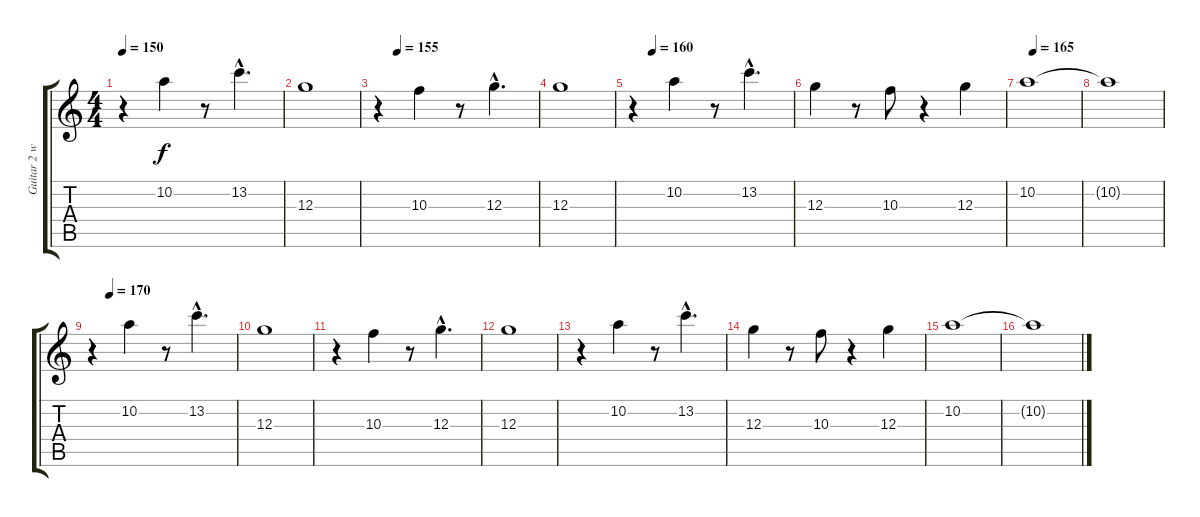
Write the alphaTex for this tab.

\track ("Guitar 2 w/Distortion" "Guitar 2 w") {instrument distortionguitar}
\staff {score tabs}
\tuning (E4 B3 G3 D3 A2 E2) {hide}
\ts (4 4)
\tempo 150
\clef g2
\ks c
r.4{dy f} 10.2.4 r.8 13.2{hac}.4{d} |
12.3.1 |
\tempo (155 0.125)
r.4 10.3.4 r.8 12.3{hac}.4{d} |
12.3.1 |
\tempo (160 0.125)
r.4 10.2.4 r.8 13.2{hac}.4{d} |
12.3.4 r.8 10.3.8 r.4 12.3.4 |
\tempo (165 0.125)
10.2.1 |
10.2{t}.1 |
\tempo (170 0.125)
r.4 10.2.4 r.8 13.2{hac}.4{d} |
12.3.1 |
r.4 10.3.4 r.8 12.3{hac}.4{d} |
12.3.1 |
r.4 10.2.4 r.8 13.2{hac}.4{d} |
12.3.4 r.8 10.3.8 r.4 12.3.4 |
10.2.1 |
10.2{t}.1
